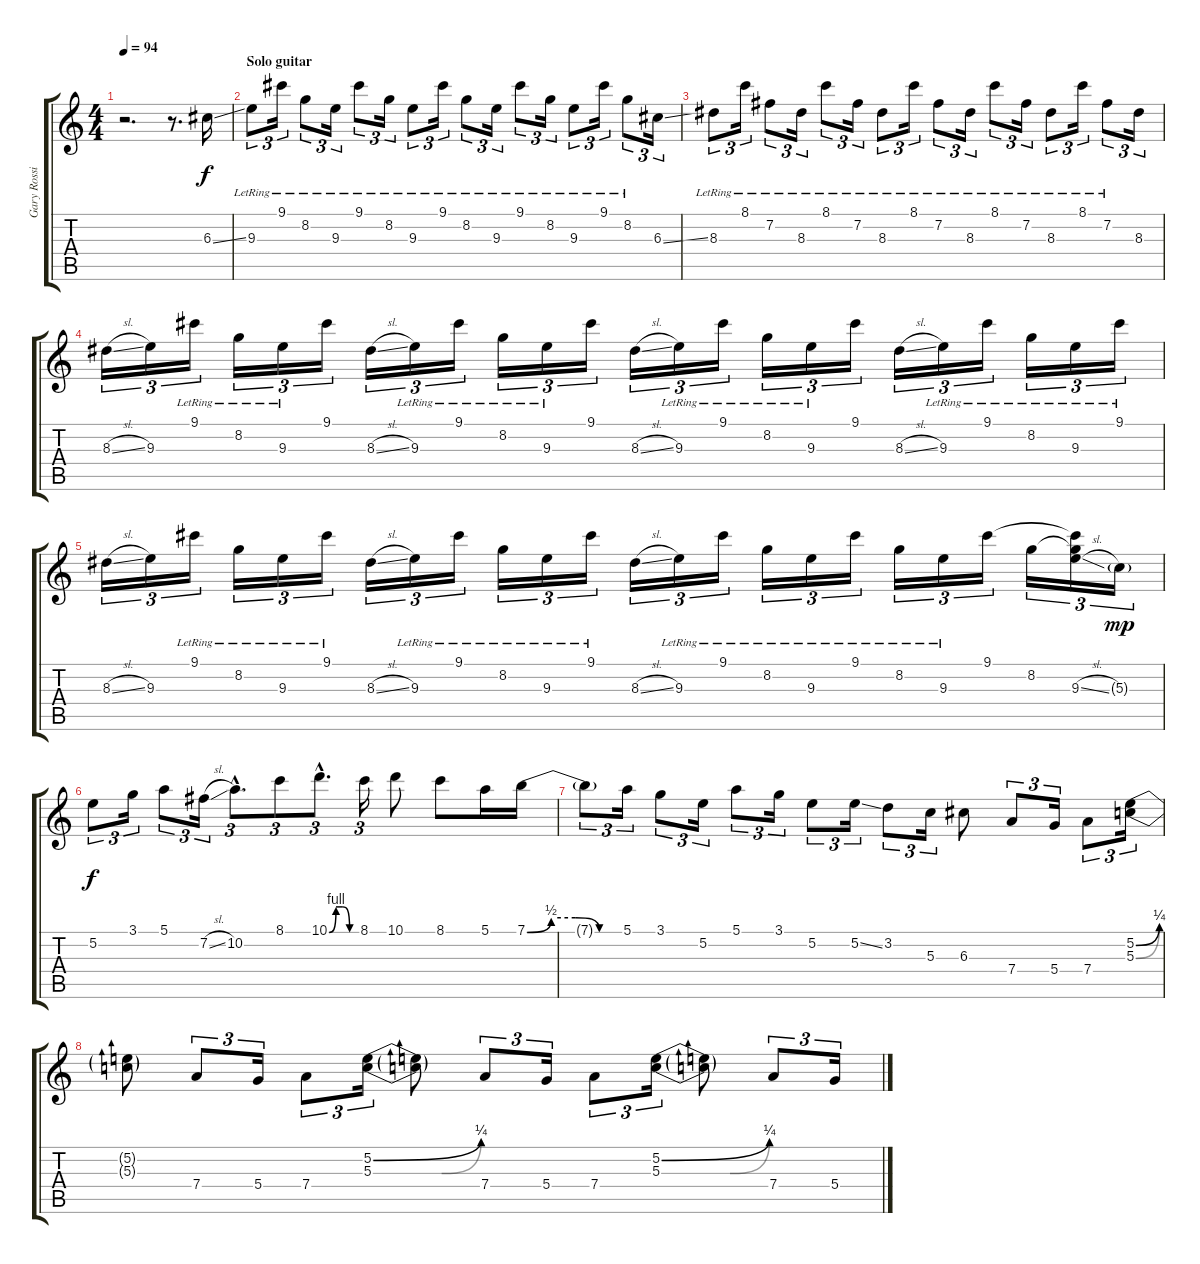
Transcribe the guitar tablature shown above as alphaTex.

\track ("Gary Rossington (guitar solo)" "Gary Rossi") {instrument distortionguitar}
\staff {score tabs}
\tuning (E4 B3 G3 D3 A2 E2) {hide}
\ts (4 4)
\tempo 94
\clef g2
\ks c
r.2{d dy f} r.8{d} 6.3{ss}.16 |
\section ("" "Solo guitar")
9.3{lr}.8{tu (3 2)} 9.1{lr}.16{tu (3 2)} 8.2{lr}.8{tu (3 2)} 9.3{lr}.16{tu (3 2)} 9.1{lr}.8{tu (3 2)} 8.2{lr}.16{tu (3 2)} 9.3{lr}.8{tu (3 2)} 9.1{lr}.16{tu (3 2)} 8.2{lr}.8{tu (3 2)} 9.3{lr}.16{tu (3 2)} 9.1{lr}.8{tu (3 2)} 8.2{lr}.16{tu (3 2)} 9.3{lr}.8{tu (3 2)} 9.1{lr}.16{tu (3 2)} 8.2{lr}.8{tu (3 2)} 6.3{ss}.16{tu (3 2)} |
8.3{lr}.8{tu (3 2)} 8.1{lr}.16{tu (3 2)} 7.2{lr}.8{tu (3 2)} 8.3{lr}.16{tu (3 2)} 8.1{lr}.8{tu (3 2)} 7.2{lr}.16{tu (3 2)} 8.3{lr}.8{tu (3 2)} 8.1{lr}.16{tu (3 2)} 7.2{lr}.8{tu (3 2)} 8.3{lr}.16{tu (3 2)} 8.1{lr}.8{tu (3 2)} 7.2{lr}.16{tu (3 2)} 8.3{lr}.8{tu (3 2)} 8.1{lr}.16{tu (3 2)} 7.2{lr}.8{tu (3 2)} 8.3.16{tu (3 2)} |
8.3{sl}.16{tu (3 2)} 9.3.16{tu (3 2)} 9.1{lr}.16{tu (3 2)} 8.2{lr}.16{tu (3 2)} 9.3{lr}.16{tu (3 2)} 9.1.16{tu (3 2)} 8.3{sl}.16{tu (3 2)} 9.3{lr}.16{tu (3 2)} 9.1{lr}.16{tu (3 2)} 8.2{lr}.16{tu (3 2)} 9.3{lr}.16{tu (3 2)} 9.1.16{tu (3 2)} 8.3{sl}.16{tu (3 2)} 9.3{lr}.16{tu (3 2)} 9.1{lr}.16{tu (3 2)} 8.2{lr}.16{tu (3 2)} 9.3{lr}.16{tu (3 2)} 9.1.16{tu (3 2)} 8.3{sl}.16{tu (3 2)} 9.3{lr}.16{tu (3 2)} 9.1{lr}.16{tu (3 2)} 8.2{lr}.16{tu (3 2)} 9.3{lr}.16{tu (3 2)} 9.1{lr}.16{tu (3 2)} |
8.3{sl}.16{tu (3 2)} 9.3.16{tu (3 2)} 9.1{lr}.16{tu (3 2)} 8.2{lr}.16{tu (3 2)} 9.3{lr}.16{tu (3 2)} 9.1{lr}.16{tu (3 2)} 8.3{sl}.16{tu (3 2)} 9.3{lr}.16{tu (3 2)} 9.1{lr}.16{tu (3 2)} 8.2{lr}.16{tu (3 2)} 9.3{lr}.16{tu (3 2)} 9.1{lr}.16{tu (3 2)} 8.3{sl}.16{tu (3 2)} 9.3{lr}.16{tu (3 2)} 9.1{lr}.16{tu (3 2)} 8.2{lr}.16{tu (3 2)} 9.3{lr}.16{tu (3 2)} 9.1{lr}.16{tu (3 2)} 8.2{lr}.16{tu (3 2)} 9.3{lr}.16{tu (3 2)} 9.1.16{tu (3 2)} 8.2.16{tu (3 2)} (9.1{t} 8.2{t} 9.3{sl}).16{tu (3 2)} 5.3{g}.16{tu (3 2) dy mp} |
5.2.8{tu (3 2) dy f} 3.1.16{tu (3 2)} 5.1.8{tu (3 2)} 7.2{sl}.16{tu (3 2)} 10.2{hac}.8{d tu (3 2)} 8.1.8{tu (3 2)} 10.1{be (custom 0 0 15 4 30 4 45 0 60 0) hac}.8{d tu (3 2)} 8.1.16{tu (3 2)} 10.1.8 8.1.8 5.1.16 7.1{be (custom 0 0 15 2 30 2 45 0 60 0)}.16 |
7.1{t}.8{tu (3 2)} 5.1.16{tu (3 2)} 3.1.8{tu (3 2)} 5.2.16{tu (3 2)} 5.1.8{tu (3 2)} 3.1.16{tu (3 2)} 5.2.8{tu (3 2)} 5.2{ss}.16{tu (3 2)} 3.2.8{tu (3 2)} 5.3.16{tu (3 2)} 6.3.8 7.4.8{tu (3 2)} 5.4.16{tu (3 2)} 7.4.8{tu (3 2)} (5.2{be (bend 0 0 60 1)} 5.3{be (bend 0 0 60 1)}).16{tu (3 2)} |
(5.2{t} 5.3{t}).8 7.4.8{tu (3 2)} 5.4.16{tu (3 2)} 7.4.8{tu (3 2)} (5.2{be (bend 0 0 60 1)} 5.3{be (custom 0 0 28 0 30 0 38 0 60 1)}).16{tu (3 2)} (5.2{t} 5.3{t}).8 7.4.8{tu (3 2)} 5.4.16{tu (3 2)} 7.4.8{tu (3 2)} (5.2{be (bend 0 0 60 1)} 5.3{be (custom 0 0 28 0 30 0 38 0 60 1)}).16{tu (3 2)} (5.2{t} 5.3{t}).8 7.4.8{tu (3 2)} 5.4.16{tu (3 2)}
